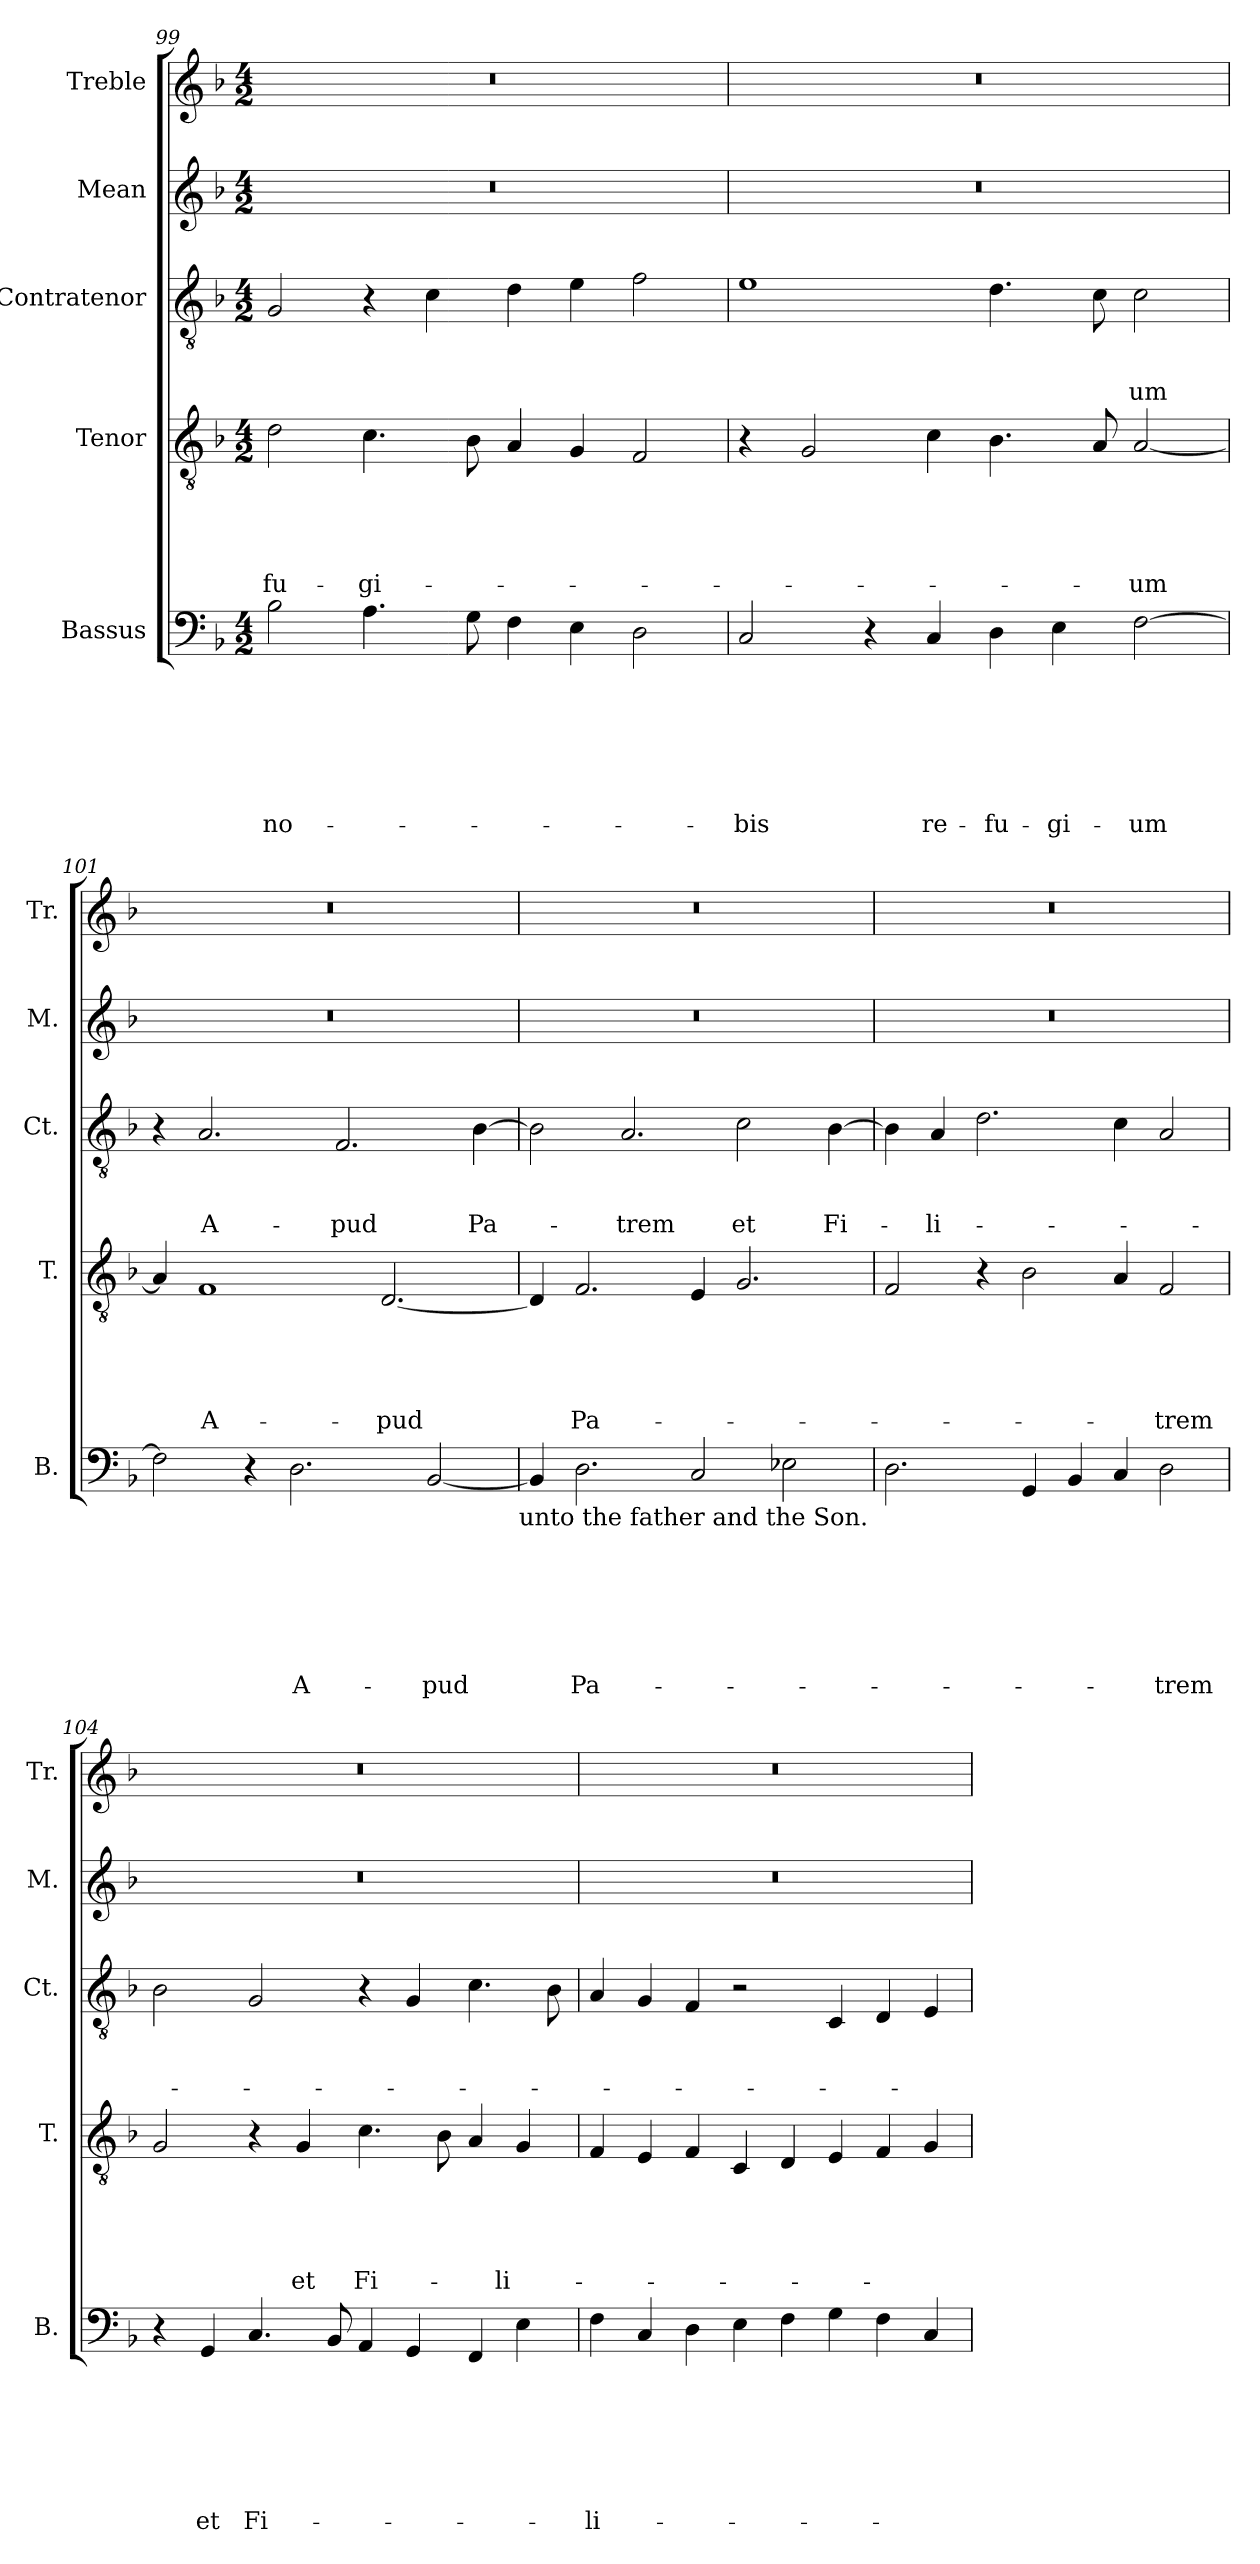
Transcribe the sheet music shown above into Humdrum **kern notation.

**kern	**text	**text	**text	**text	**text	**text	**text	**kern	**text	**text	**text	**text	**text	**kern	**text	**text	**text	**kern	**kern
*part5	*part5	*part5	*part5	*part5	*part5	*part5	*part5	*part4	*part4	*part4	*part4	*part4	*part4	*part3	*part3	*part3	*part3	*part2	*part1
*staff5	*staff5	*staff5	*staff5	*staff5	*staff5	*staff5	*staff5	*staff4	*staff4	*staff4	*staff4	*staff4	*staff4	*staff3	*staff3	*staff3	*staff3	*staff2	*staff1
*I"Bassus	*	*	*	*	*	*	*	*I"Tenor	*	*	*	*	*	*I"Contratenor	*	*	*	*I"Mean	*I"Treble
*I'B.	*	*	*	*	*	*	*	*I'T.	*	*	*	*	*	*I'Ct.	*	*	*	*I'M.	*I'Tr.
*clefF4	*	*	*	*	*	*	*	*clefGv2	*	*	*	*	*	*clefGv2	*	*	*	*clefG2	*clefG2
*k[b-]	*	*	*	*	*	*	*	*k[b-]	*	*	*	*	*	*k[b-]	*	*	*	*k[b-]	*k[b-]
*F:	*	*	*	*	*	*	*	*F:	*	*	*	*	*	*F:	*	*	*	*F:	*F:
*M4/2	*	*	*	*	*	*	*	*M4/2	*	*	*	*	*	*M4/2	*	*	*	*M4/2	*M4/2
=99	=99	=99	=99	=99	=99	=99	=99	=99	=99	=99	=99	=99	=99	=99	=99	=99	=99	=99	=99
!	!	!	!	!	!	!	!LO:LY:b	!	!	!	!	!	!LO:LY:b	!	!	!	!	!	!
2B-\	.	.	.	.	.	.	no-	2d\	.	.	.	.	-fu-	2G/	.	.	.	0r	0r
!	!	!	!	!	!	!	!	!	!	!	!	!	!LO:LY:b	!	!	!	!	!	!
4.A\	.	.	.	.	.	.	.	4.c\	.	.	.	.	-gi-	4r	.	.	.	.	.
.	.	.	.	.	.	.	.	.	.	.	.	.	.	4c\	.	.	.	.	.
8G\	.	.	.	.	.	.	.	8B-\	.	.	.	.	.	.	.	.	.	.	.
4F\	.	.	.	.	.	.	.	4A/	.	.	.	.	.	4d\	.	.	.	.	.
4E\	.	.	.	.	.	.	.	4G/	.	.	.	.	.	4e\	.	.	.	.	.
2D\	.	.	.	.	.	.	.	2F/	.	.	.	.	.	2f\	.	.	.	.	.
=100	=100	=100	=100	=100	=100	=100	=100	=100	=100	=100	=100	=100	=100	=100	=100	=100	=100	=100	=100
!	!	!	!	!	!	!	!LO:LY:b	!	!	!	!	!	!	!	!	!	!	!	!
2C/	.	.	.	.	.	.	-bis	4r	.	.	.	.	.	1e	.	.	.	0r	0r
.	.	.	.	.	.	.	.	2G/	.	.	.	.	.	.	.	.	.	.	.
4r	.	.	.	.	.	.	.	.	.	.	.	.	.	.	.	.	.	.	.
!	!	!	!	!	!	!	!LO:LY:b	!	!	!	!	!	!	!	!	!	!	!	!
4C/	.	.	.	.	.	.	re-	4c\	.	.	.	.	.	.	.	.	.	.	.
!	!	!	!	!	!	!	!LO:LY:b	!	!	!	!	!	!	!	!	!	!	!	!
4D\	.	.	.	.	.	.	-fu-	4.B-\	.	.	.	.	.	4.d\	.	.	.	.	.
!	!	!	!	!	!	!	!LO:LY:b	!	!	!	!	!	!	!	!	!	!	!	!
4E\	.	.	.	.	.	.	-gi-	.	.	.	.	.	.	.	.	.	.	.	.
.	.	.	.	.	.	.	.	8A/	.	.	.	.	.	8c\	.	.	.	.	.
!	!	!	!	!	!	!	!LO:LY:b	!	!	!	!	!	!LO:LY:b	!	!	!	!LO:LY:b	!	!
[>2F\	.	.	.	.	.	.	-um	[<2A/	.	.	.	.	-um	2c\	.	.	-um	.	.
=101	=101	=101	=101	=101	=101	=101	=101	=101	=101	=101	=101	=101	=101	=101	=101	=101	=101	=101	=101
2F\]	.	.	.	.	.	.	.	4A/]	.	.	.	.	.	4r	.	.	.	0r	0r
!	!	!	!	!	!	!	!	!	!	!	!	!	!LO:LY:b	!	!	!	!LO:LY:b	!	!
.	.	.	.	.	.	.	.	1F	.	.	.	.	A-	2.A/	.	.	A-	.	.
4r	.	.	.	.	.	.	.	.	.	.	.	.	.	.	.	.	.	.	.
!	!	!	!	!	!	!	!LO:LY:b	!	!	!	!	!	!	!	!	!	!	!	!
2.D\	.	.	.	.	.	.	A-	.	.	.	.	.	.	.	.	.	.	.	.
!	!	!	!	!	!	!	!	!	!	!	!	!	!	!	!	!	!LO:LY:b	!	!
.	.	.	.	.	.	.	.	.	.	.	.	.	.	2.F/	.	.	-pud	.	.
!	!	!	!	!	!	!	!	!	!	!	!	!	!LO:LY:b	!	!	!	!	!	!
.	.	.	.	.	.	.	.	[<2.D/	.	.	.	.	-pud	.	.	.	.	.	.
!	!	!	!	!	!	!	!LO:LY:b	!	!	!	!	!	!	!	!	!	!	!	!
[<2BB-/	.	.	.	.	.	.	-pud	.	.	.	.	.	.	.	.	.	.	.	.
!	!	!	!	!	!	!	!	!	!	!	!	!	!	!	!	!	!LO:LY:b	!	!
.	.	.	.	.	.	.	.	.	.	.	.	.	.	[<4B-\	.	.	Pa-	.	.
!LO:TX:b:t=unto the father and the Son.	!	!	!	!	!	!	!	!	!	!	!	!	!	!	!	!	!	!	!
!!LO:LB:g=z
=102	=102	=102	=102	=102	=102	=102	=102	=102	=102	=102	=102	=102	=102	=102	=102	=102	=102	=102	=102
4BB-/]	.	.	.	.	.	.	.	4D/]	.	.	.	.	.	2B-\]	.	.	.	0r	0r
!	!	!	!	!	!	!	!LO:LY:b	!	!	!	!	!	!LO:LY:b	!	!	!	!	!	!
2.D\	.	.	.	.	.	.	Pa-	2.F/	.	.	.	.	Pa-	.	.	.	.	.	.
!	!	!	!	!	!	!	!	!	!	!	!	!	!	!	!	!	!LO:LY:b	!	!
.	.	.	.	.	.	.	.	.	.	.	.	.	.	2.A/	.	.	-trem	.	.
2C/	.	.	.	.	.	.	.	4E/	.	.	.	.	.	.	.	.	.	.	.
!	!	!	!	!	!	!	!	!	!	!	!	!	!	!	!	!	!LO:LY:b	!	!
.	.	.	.	.	.	.	.	2.G/	.	.	.	.	.	2c\	.	.	et	.	.
2E-X\	.	.	.	.	.	.	.	.	.	.	.	.	.	.	.	.	.	.	.
!	!	!	!	!	!	!	!	!	!	!	!	!	!	!	!	!	!LO:LY:b	!	!
.	.	.	.	.	.	.	.	.	.	.	.	.	.	[>4B-\	.	.	Fi-	.	.
=103	=103	=103	=103	=103	=103	=103	=103	=103	=103	=103	=103	=103	=103	=103	=103	=103	=103	=103	=103
2.D\	.	.	.	.	.	.	.	2F/	.	.	.	.	.	4B-\]	.	.	.	0r	0r
!	!	!	!	!	!	!	!	!	!	!	!	!	!	!	!	!	!LO:LY:b	!	!
.	.	.	.	.	.	.	.	.	.	.	.	.	.	4A/	.	.	-li-	.	.
.	.	.	.	.	.	.	.	4r	.	.	.	.	.	2.d\	.	.	.	.	.
4GG/	.	.	.	.	.	.	.	2B-\	.	.	.	.	.	.	.	.	.	.	.
4BB-/	.	.	.	.	.	.	.	.	.	.	.	.	.	.	.	.	.	.	.
4C/	.	.	.	.	.	.	.	4A/	.	.	.	.	.	4c\	.	.	.	.	.
!	!	!	!	!	!	!	!LO:LY:b	!	!	!	!	!	!LO:LY:b	!	!	!	!	!	!
2D\	.	.	.	.	.	.	-trem	2F/	.	.	.	.	-trem	2A/	.	.	.	.	.
=104	=104	=104	=104	=104	=104	=104	=104	=104	=104	=104	=104	=104	=104	=104	=104	=104	=104	=104	=104
4r	.	.	.	.	.	.	.	2G/	.	.	.	.	.	2B-\	.	.	.	0r	0r
!	!	!	!	!	!	!	!LO:LY:b	!	!	!	!	!	!	!	!	!	!	!	!
4GG/	.	.	.	.	.	.	et	.	.	.	.	.	.	.	.	.	.	.	.
!	!	!	!	!	!	!	!LO:LY:b	!	!	!	!	!	!	!	!	!	!	!	!
4.C/	.	.	.	.	.	.	Fi-	4r	.	.	.	.	.	2G/	.	.	.	.	.
!	!	!	!	!	!	!	!	!	!	!	!	!	!LO:LY:b	!	!	!	!	!	!
.	.	.	.	.	.	.	.	4G/	.	.	.	.	et	.	.	.	.	.	.
8BB-/	.	.	.	.	.	.	.	.	.	.	.	.	.	.	.	.	.	.	.
!	!	!	!	!	!	!	!	!	!	!	!	!	!LO:LY:b	!	!	!	!	!	!
4AA/	.	.	.	.	.	.	.	4.c\	.	.	.	.	Fi-	4r	.	.	.	.	.
4GG/	.	.	.	.	.	.	.	.	.	.	.	.	.	4G/	.	.	.	.	.
.	.	.	.	.	.	.	.	8B-\	.	.	.	.	.	.	.	.	.	.	.
4FF/	.	.	.	.	.	.	.	4A/	.	.	.	.	.	4.c\	.	.	.	.	.
!	!	!	!	!	!	!	!	!	!	!	!	!	!LO:LY:b	!	!	!	!	!	!
4E\	.	.	.	.	.	.	.	4G/	.	.	.	.	-li-	.	.	.	.	.	.
.	.	.	.	.	.	.	.	.	.	.	.	.	.	8B-\	.	.	.	.	.
=105	=105	=105	=105	=105	=105	=105	=105	=105	=105	=105	=105	=105	=105	=105	=105	=105	=105	=105	=105
!	!	!	!	!	!	!	!LO:LY:b	!	!	!	!	!	!	!	!	!	!	!	!
4F\	.	.	.	.	.	.	-li-	4F/	.	.	.	.	.	4A/	.	.	.	0r	0r
4C/	.	.	.	.	.	.	.	4E/	.	.	.	.	.	4G/	.	.	.	.	.
4D\	.	.	.	.	.	.	.	4F/	.	.	.	.	.	4F/	.	.	.	.	.
4E\	.	.	.	.	.	.	.	4C/	.	.	.	.	.	2r	.	.	.	.	.
4F\	.	.	.	.	.	.	.	4D/	.	.	.	.	.	.	.	.	.	.	.
4G\	.	.	.	.	.	.	.	4E/	.	.	.	.	.	4C/	.	.	.	.	.
4F\	.	.	.	.	.	.	.	4F/	.	.	.	.	.	4D/	.	.	.	.	.
4C/	.	.	.	.	.	.	.	4G/	.	.	.	.	.	4E/	.	.	.	.	.
=	=	=	=	=	=	=	=	=	=	=	=	=	=	=	=	=	=	=	=
*-	*-	*-	*-	*-	*-	*-	*-	*-	*-	*-	*-	*-	*-	*-	*-	*-	*-	*-	*-
